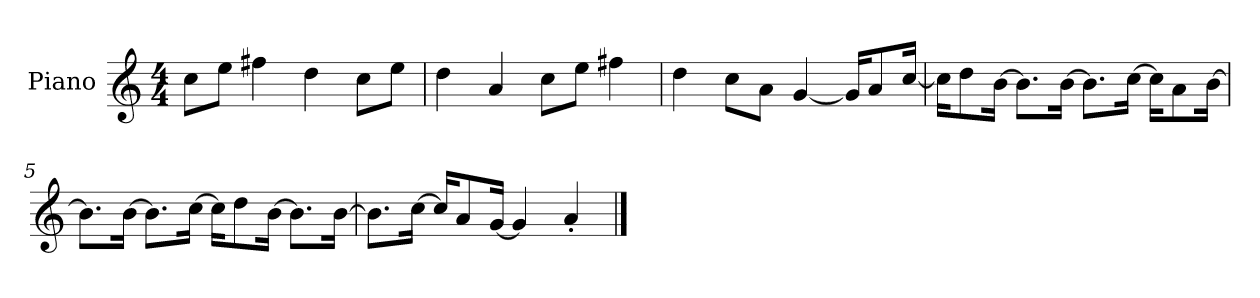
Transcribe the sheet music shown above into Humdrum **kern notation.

**kern
*part1
*staff1
*I"Piano
*I'P-no
*clefG2
*k[]
*M4/4
*MM90
=1
8cc\L
8ee\J
4ff#X\
4dd\
8cc\L
8ee\J
=2
4dd\
4a/
8cc\L
8ee\J
4ff#X\
=3
4dd\
8cc\L
8a\J
[4g/
16g/KL]
8a/
[16cc/Jk
=4
16cc\KL]
8dd\
[16b\Jk
8.b\L]
[16b\Jk
8.b\L]
[16cc\Jk
16cc\KL]
8a\
[16b\Jk
!!LO:LB:g=z
=5
8.b\L]
[16b\Jk
8.b\L]
[16cc\Jk
16cc\KL]
8dd\
[16b\Jk
8.b\L]
[16b\Jk
=6
8.b\L]
[16cc\Jk
16cc/KL]
8a/
[16g/Jk
4g/]
4a'/
==
*-
